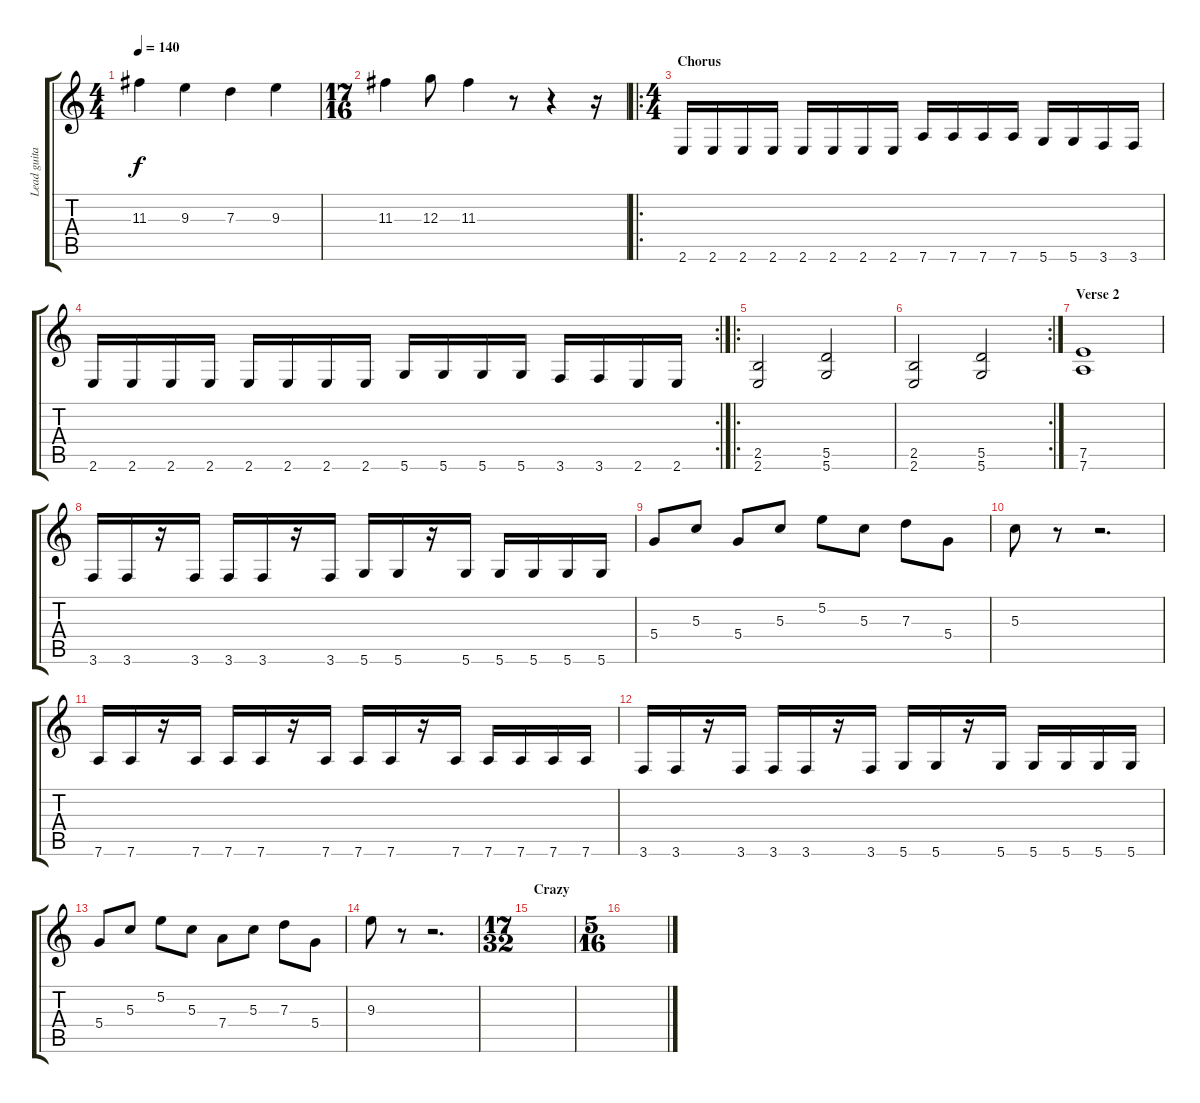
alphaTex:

\track ("Lead guitar" "Lead guita") {instrument distortionguitar}
\staff {score tabs}
\tuning (E4 B3 G3 D3 A2 D2) {hide}
\ts (4 4)
\tempo 140
\clef g2
\ks c
11.3.4{dy f} 9.3.4 7.3.4 9.3.4 |
\ts (17 16)
11.3.4 12.3.8 11.3.4 r.8 r.4 r.16 |
\ro
\ts (4 4)
\section ("" "Chorus")
2.6.16 2.6.16 2.6.16 2.6.16 2.6.16 2.6.16 2.6.16 2.6.16 7.6.16 7.6.16 7.6.16 7.6.16 5.6.16 5.6.16 3.6.16 3.6.16 |
\rc 2
2.6.16 2.6.16 2.6.16 2.6.16 2.6.16 2.6.16 2.6.16 2.6.16 5.6.16 5.6.16 5.6.16 5.6.16 3.6.16 3.6.16 2.6.16 2.6.16 |
\ro
(2.5 2.6).2 (5.5 5.6).2 |
\rc 2
(2.5 2.6).2 (5.5 5.6).2 |
\section ("" "Verse 2")
(7.5 7.6).1 |
3.6.16 3.6.16 r.16 3.6.16 3.6.16 3.6.16 r.16 3.6.16 5.6.16 5.6.16 r.16 5.6.16 5.6.16 5.6.16 5.6.16 5.6.16 |
5.4.8 5.3.8 5.4.8 5.3.8 5.2.8 5.3.8 7.3.8 5.4.8 |
5.3.8 r.8 r.2{d} |
7.6.16 7.6.16 r.16 7.6.16 7.6.16 7.6.16 r.16 7.6.16 7.6.16 7.6.16 r.16 7.6.16 7.6.16 7.6.16 7.6.16 7.6.16 |
3.6.16 3.6.16 r.16 3.6.16 3.6.16 3.6.16 r.16 3.6.16 5.6.16 5.6.16 r.16 5.6.16 5.6.16 5.6.16 5.6.16 5.6.16 |
5.4.8 5.3.8 5.2.8 5.3.8 7.4.8 5.3.8 7.3.8 5.4.8 |
9.3.8 r.8 r.2{d} |
\ts (17 32)
\section ("" "Crazy")
|
\ts (5 16)
